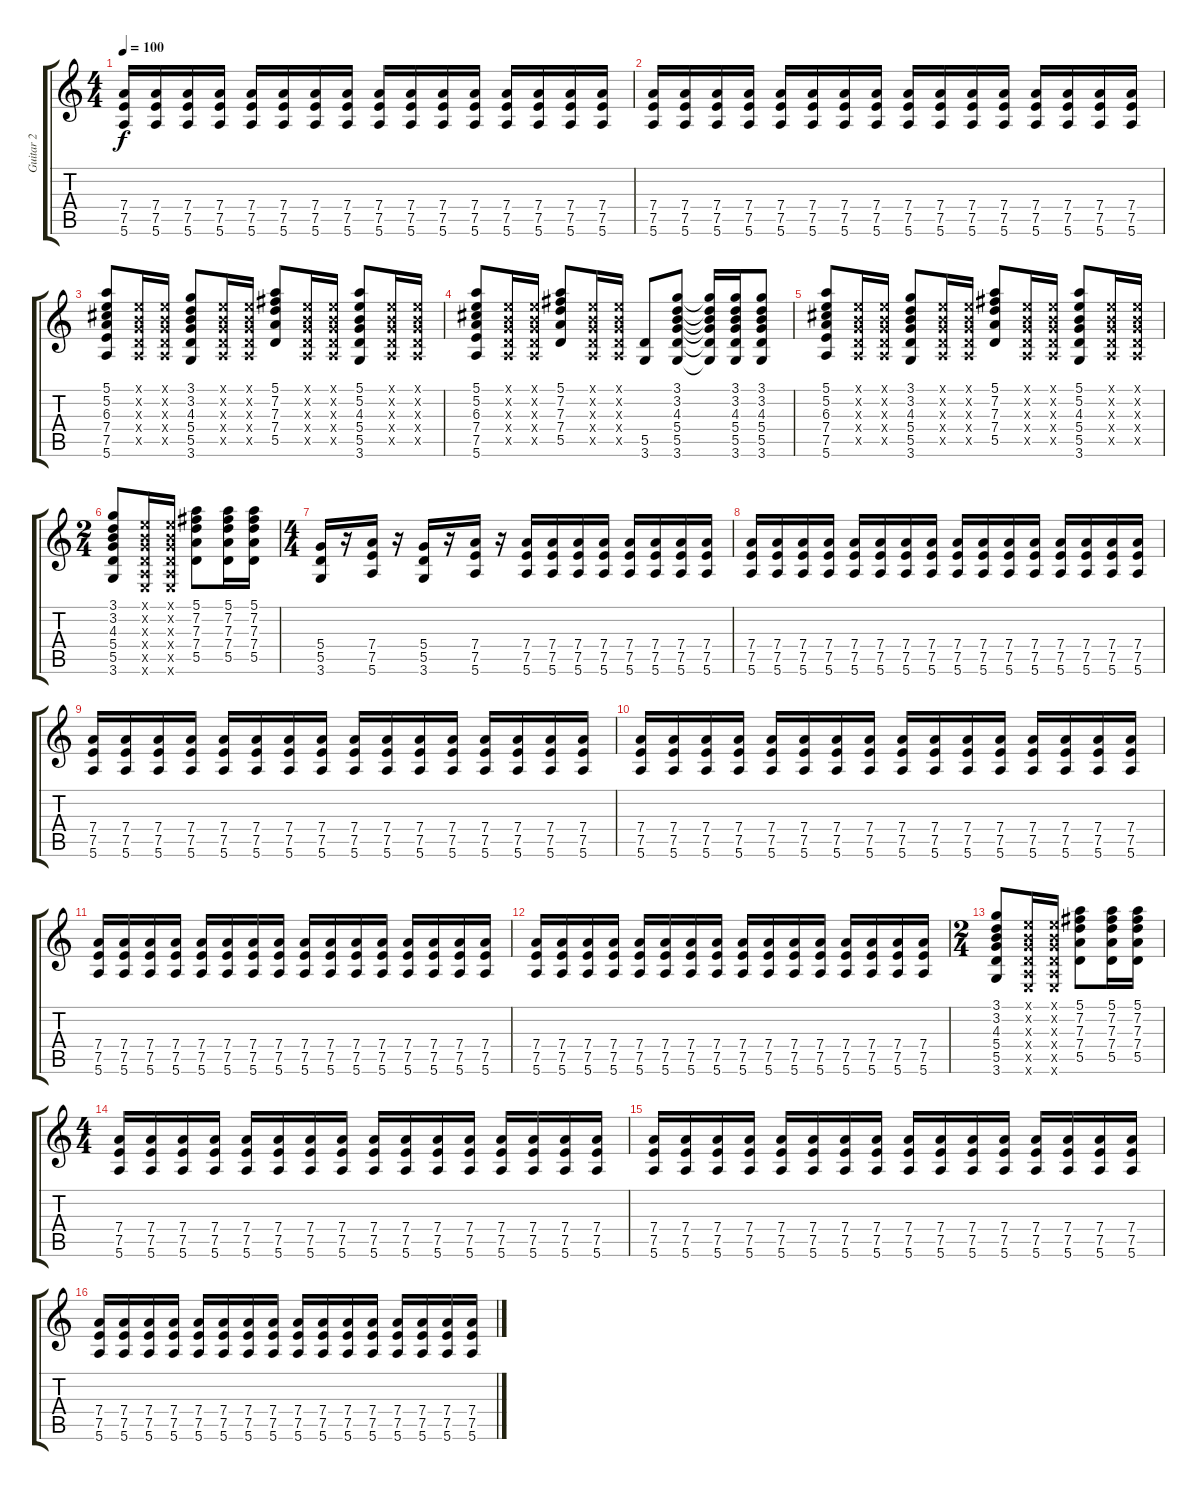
\track ("Guitar 2" "Guitar 2") {instrument acousticguitarsteel}
\staff {score tabs}
\tuning (E4 B3 G3 D3 A2 E2) {hide}
\ts (4 4)
\tempo 100
\clef g2
\ks c
(7.4 7.5 5.6).16{dy f} (7.4 7.5 5.6).16 (7.4 7.5 5.6).16 (7.4 7.5 5.6).16 (7.4 7.5 5.6).16 (7.4 7.5 5.6).16 (7.4 7.5 5.6).16 (7.4 7.5 5.6).16 (7.4 7.5 5.6).16 (7.4 7.5 5.6).16 (7.4 7.5 5.6).16 (7.4 7.5 5.6).16 (7.4 7.5 5.6).16 (7.4 7.5 5.6).16 (7.4 7.5 5.6).16 (7.4 7.5 5.6).16 |
(7.4 7.5 5.6).16 (7.4 7.5 5.6).16 (7.4 7.5 5.6).16 (7.4 7.5 5.6).16 (7.4 7.5 5.6).16 (7.4 7.5 5.6).16 (7.4 7.5 5.6).16 (7.4 7.5 5.6).16 (7.4 7.5 5.6).16 (7.4 7.5 5.6).16 (7.4 7.5 5.6).16 (7.4 7.5 5.6).16 (7.4 7.5 5.6).16 (7.4 7.5 5.6).16 (7.4 7.5 5.6).16 (7.4 7.5 5.6).16 |
(5.1 5.2 6.3 7.4 7.5 5.6).8 (0.1{x} 0.2{x} 0.3{x} 0.4{x} 0.5{x}).16 (0.1{x} 0.2{x} 0.3{x} 0.4{x} 0.5{x}).16 (3.1 3.2 4.3 5.4 5.5 3.6).8 (0.1{x} 0.2{x} 0.3{x} 0.4{x} 0.5{x}).16 (0.1{x} 0.2{x} 0.3{x} 0.4{x} 0.5{x}).16 (5.1 7.2 7.3 7.4 5.5).8 (0.1{x} 0.2{x} 0.3{x} 0.4{x} 0.5{x}).16 (0.1{x} 0.2{x} 0.3{x} 0.4{x} 0.5{x}).16 (5.1 5.2 4.3 5.4 5.5 3.6).8 (0.1{x} 0.2{x} 0.3{x} 0.4{x} 0.5{x}).16 (0.1{x} 0.2{x} 0.3{x} 0.4{x} 0.5{x}).16 |
(5.1 5.2 6.3 7.4 7.5 5.6).8 (0.1{x} 0.2{x} 0.3{x} 0.4{x} 0.5{x}).16 (0.1{x} 0.2{x} 0.3{x} 0.4{x} 0.5{x}).16 (5.1 7.2 7.3 7.4 5.5).8 (0.1{x} 0.2{x} 0.3{x} 0.4{x} 0.5{x}).16 (0.1{x} 0.2{x} 0.3{x} 0.4{x} 0.5{x}).16 (5.5 3.6).8 (3.1 3.2 4.3 5.4 5.5 3.6).8 (3.1{t} 3.2{t} 4.3{t} 5.4{t} 5.5{t} 3.6{t}).16 (3.1 3.2 4.3 5.4 5.5 3.6).16 (3.1 3.2 4.3 5.4 5.5 3.6).8 |
(5.1 5.2 6.3 7.4 7.5 5.6).8 (0.1{x} 0.2{x} 0.3{x} 0.4{x} 0.5{x}).16 (0.1{x} 0.2{x} 0.3{x} 0.4{x} 0.5{x}).16 (3.1 3.2 4.3 5.4 5.5 3.6).8 (0.1{x} 0.2{x} 0.3{x} 0.4{x} 0.5{x}).16 (0.1{x} 0.2{x} 0.3{x} 0.4{x} 0.5{x}).16 (5.1 7.2 7.3 7.4 5.5).8 (0.1{x} 0.2{x} 0.3{x} 0.4{x} 0.5{x}).16 (0.1{x} 0.2{x} 0.3{x} 0.4{x} 0.5{x}).16 (5.1 5.2 4.3 5.4 5.5 3.6).8 (0.1{x} 0.2{x} 0.3{x} 0.4{x} 0.5{x}).16 (0.1{x} 0.2{x} 0.3{x} 0.4{x} 0.5{x}).16 |
\ts (2 4)
(3.1 3.2 4.3 5.4 5.5 3.6).8 (0.1{x} 0.2{x} 0.3{x} 0.4{x} 0.5{x} 0.6{x}).16 (0.1{x} 0.2{x} 0.3{x} 0.4{x} 0.5{x} 0.6{x}).16 (5.1 7.2 7.3 7.4 5.5).8 (5.1 7.2 7.3 7.4 5.5).16 (5.1 7.2 7.3 7.4 5.5).16 |
\ts (4 4)
(5.4 5.5 3.6).16 r.16 (7.4 7.5 5.6).16 r.16 (5.4 5.5 3.6).16 r.16 (7.4 7.5 5.6).16 r.16 (7.4 7.5 5.6).16 (7.4 7.5 5.6).16 (7.4 7.5 5.6).16 (7.4 7.5 5.6).16 (7.4 7.5 5.6).16 (7.4 7.5 5.6).16 (7.4 7.5 5.6).16 (7.4 7.5 5.6).16 |
(7.4 7.5 5.6).16 (7.4 7.5 5.6).16 (7.4 7.5 5.6).16 (7.4 7.5 5.6).16 (7.4 7.5 5.6).16 (7.4 7.5 5.6).16 (7.4 7.5 5.6).16 (7.4 7.5 5.6).16 (7.4 7.5 5.6).16 (7.4 7.5 5.6).16 (7.4 7.5 5.6).16 (7.4 7.5 5.6).16 (7.4 7.5 5.6).16 (7.4 7.5 5.6).16 (7.4 7.5 5.6).16 (7.4 7.5 5.6).16 |
(7.4 7.5 5.6).16 (7.4 7.5 5.6).16 (7.4 7.5 5.6).16 (7.4 7.5 5.6).16 (7.4 7.5 5.6).16 (7.4 7.5 5.6).16 (7.4 7.5 5.6).16 (7.4 7.5 5.6).16 (7.4 7.5 5.6).16 (7.4 7.5 5.6).16 (7.4 7.5 5.6).16 (7.4 7.5 5.6).16 (7.4 7.5 5.6).16 (7.4 7.5 5.6).16 (7.4 7.5 5.6).16 (7.4 7.5 5.6).16 |
(7.4 7.5 5.6).16 (7.4 7.5 5.6).16 (7.4 7.5 5.6).16 (7.4 7.5 5.6).16 (7.4 7.5 5.6).16 (7.4 7.5 5.6).16 (7.4 7.5 5.6).16 (7.4 7.5 5.6).16 (7.4 7.5 5.6).16 (7.4 7.5 5.6).16 (7.4 7.5 5.6).16 (7.4 7.5 5.6).16 (7.4 7.5 5.6).16 (7.4 7.5 5.6).16 (7.4 7.5 5.6).16 (7.4 7.5 5.6).16 |
(7.4 7.5 5.6).16 (7.4 7.5 5.6).16 (7.4 7.5 5.6).16 (7.4 7.5 5.6).16 (7.4 7.5 5.6).16 (7.4 7.5 5.6).16 (7.4 7.5 5.6).16 (7.4 7.5 5.6).16 (7.4 7.5 5.6).16 (7.4 7.5 5.6).16 (7.4 7.5 5.6).16 (7.4 7.5 5.6).16 (7.4 7.5 5.6).16 (7.4 7.5 5.6).16 (7.4 7.5 5.6).16 (7.4 7.5 5.6).16 |
(7.4 7.5 5.6).16 (7.4 7.5 5.6).16 (7.4 7.5 5.6).16 (7.4 7.5 5.6).16 (7.4 7.5 5.6).16 (7.4 7.5 5.6).16 (7.4 7.5 5.6).16 (7.4 7.5 5.6).16 (7.4 7.5 5.6).16 (7.4 7.5 5.6).16 (7.4 7.5 5.6).16 (7.4 7.5 5.6).16 (7.4 7.5 5.6).16 (7.4 7.5 5.6).16 (7.4 7.5 5.6).16 (7.4 7.5 5.6).16 |
\ts (2 4)
(3.1 3.2 4.3 5.4 5.5 3.6).8 (0.1{x} 0.2{x} 0.3{x} 0.4{x} 0.5{x} 0.6{x}).16 (0.1{x} 0.2{x} 0.3{x} 0.4{x} 0.5{x} 0.6{x}).16 (5.1 7.2 7.3 7.4 5.5).8 (5.1 7.2 7.3 7.4 5.5).16 (5.1 7.2 7.3 7.4 5.5).16 |
\ts (4 4)
(7.4 7.5 5.6).16 (7.4 7.5 5.6).16 (7.4 7.5 5.6).16 (7.4 7.5 5.6).16 (7.4 7.5 5.6).16 (7.4 7.5 5.6).16 (7.4 7.5 5.6).16 (7.4 7.5 5.6).16 (7.4 7.5 5.6).16 (7.4 7.5 5.6).16 (7.4 7.5 5.6).16 (7.4 7.5 5.6).16 (7.4 7.5 5.6).16 (7.4 7.5 5.6).16 (7.4 7.5 5.6).16 (7.4 7.5 5.6).16 |
(7.4 7.5 5.6).16 (7.4 7.5 5.6).16 (7.4 7.5 5.6).16 (7.4 7.5 5.6).16 (7.4 7.5 5.6).16 (7.4 7.5 5.6).16 (7.4 7.5 5.6).16 (7.4 7.5 5.6).16 (7.4 7.5 5.6).16 (7.4 7.5 5.6).16 (7.4 7.5 5.6).16 (7.4 7.5 5.6).16 (7.4 7.5 5.6).16 (7.4 7.5 5.6).16 (7.4 7.5 5.6).16 (7.4 7.5 5.6).16 |
(7.4 7.5 5.6).16 (7.4 7.5 5.6).16 (7.4 7.5 5.6).16 (7.4 7.5 5.6).16 (7.4 7.5 5.6).16 (7.4 7.5 5.6).16 (7.4 7.5 5.6).16 (7.4 7.5 5.6).16 (7.4 7.5 5.6).16 (7.4 7.5 5.6).16 (7.4 7.5 5.6).16 (7.4 7.5 5.6).16 (7.4 7.5 5.6).16 (7.4 7.5 5.6).16 (7.4 7.5 5.6).16 (7.4 7.5 5.6).16
